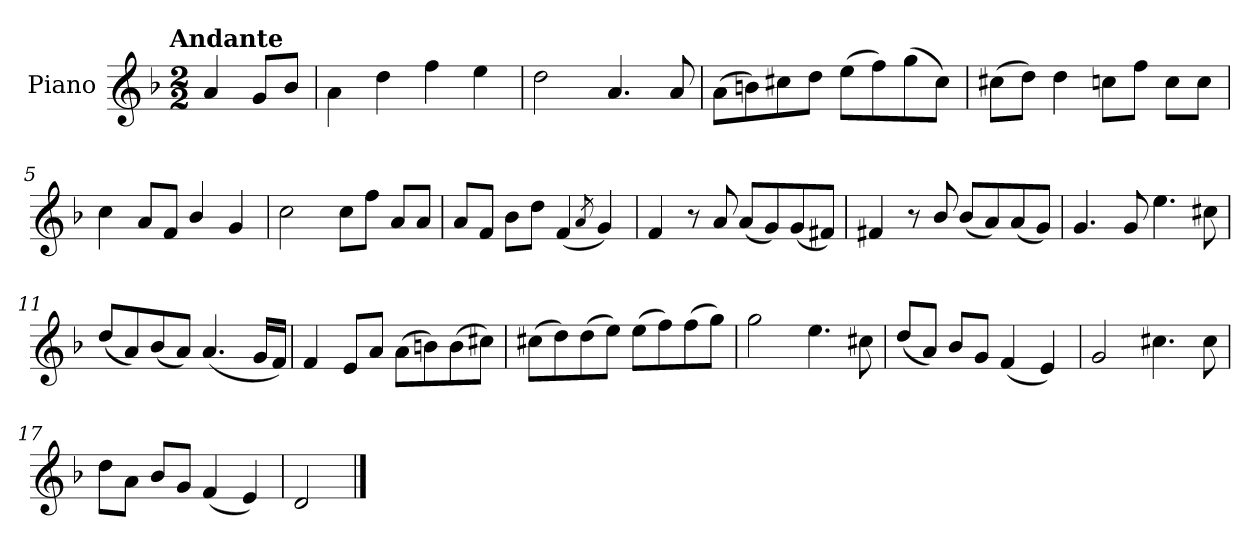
**kern
*part1
*staff1
*I"Piano
*I'Pno.
*clefG2
*k[b-]
!!LO:TX:omd:t=Andante
*M2/2
*MM92
=
4a/
8g/L
8b-/J
=1
4a\
4dd\
4ff\
4ee\
=2
2dd\
4.a/
8a/
=3
(>8a\L
8bn\)
8cc#X\
8dd\J
(>8ee\L
8ff\)
(>8gg\
8cc#\J)
!!LO:LB:g=z
=4
(>8cc#X\L
8dd\J)
4dd\
8ccn\L
8ff\J
8cc\L
8cc\J
=5
4cc\
8a/L
8f/J
4b-/
4g/
=6
2cc\
8cc\L
8ff\J
8a/L
8a/J
=7
8a/L
8f/J
8b-\L
8dd\J
(<4f/
8qa/
4g/)
!!LO:LB:g=z
=8
4f/
8r
8a/
(<8a/L
8g/)
(<8g/
8f#X/J)
=9
4f#X/
8r
8b-/
(<8b-/L
8a/)
(<8a/
8g/J)
=10
4.g/
8g/
4.ee\
8cc#X\
=11
(<8dd/L
8a/)
(<8b-/
8a/J)
(<4.a/
16g/LL
16f/JJ)
!!LO:LB:g=z
=12
4f/
8e/L
8a/J
(>8a\L
8bn\)
(>8b\
8cc#X\J)
=13
(>8cc#X\L
8dd\)
(>8dd\
8ee\J)
(>8ee\L
8ff\)
(>8ff\
8gg\J)
=14
2gg\
4.ee\
8cc#X\
!!LO:LB:g=z
=15
(<8dd/L
8a/J)
8b-/L
8g/J
(<4f/
4e/)
=16
2g/
4.cc#X\
8cc#\
=17
8dd\L
8a\J
8b-/L
8g/J
(<4f/
4e/)
=18
2d/
==
*-
